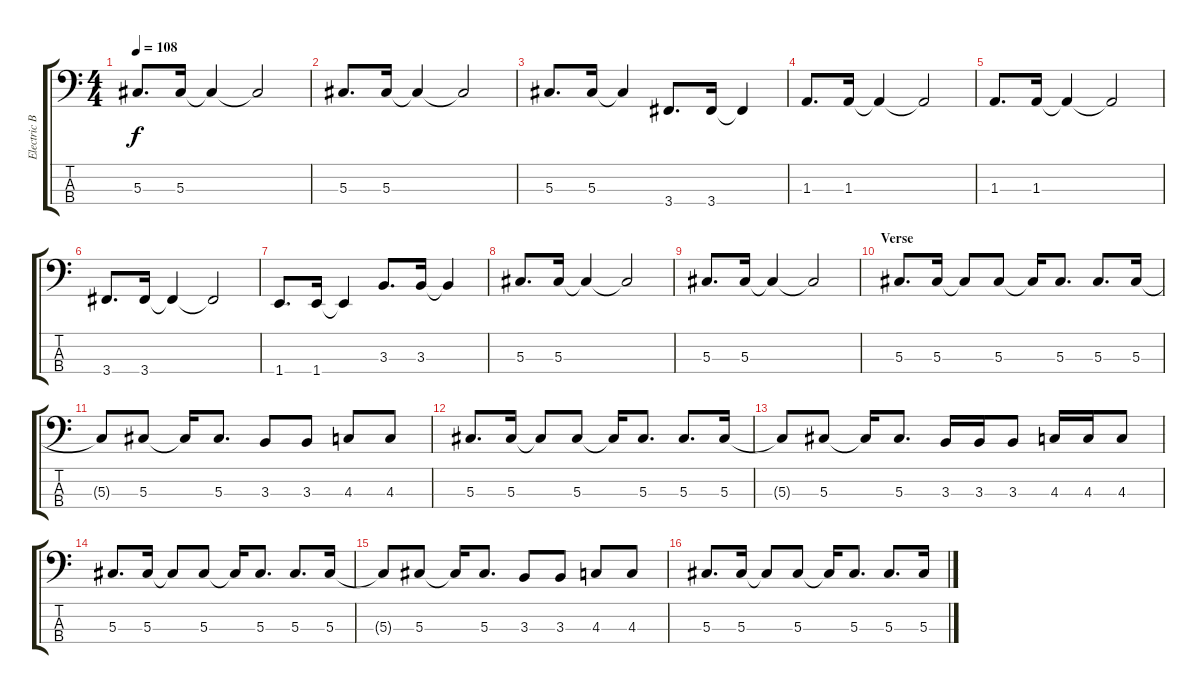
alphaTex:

\track ("Electric Bass" "Electric B") {instrument electricbassfinger}
\staff {score tabs}
\tuning (Gb2 Db2 Ab1 Eb1) {hide}
\ts (4 4)
\tempo 108
\clef f4
\ks c
5.3.8{d dy f} 5.3.16 5.3{t}.4 5.3{t}.2 |
5.3.8{d} 5.3.16 5.3{t}.4 5.3{t}.2 |
5.3.8{d} 5.3.16 5.3{t}.4 3.4.8{d} 3.4.16 3.4{t}.4 |
1.3.8{d} 1.3.16 1.3{t}.4 1.3{t}.2 |
1.3.8{d} 1.3.16 1.3{t}.4 1.3{t}.2 |
3.4.8{d} 3.4.16 3.4{t}.4 3.4{t}.2 |
1.4.8{d} 1.4.16 1.4{t}.4 3.3.8{d} 3.3.16 3.3{t}.4 |
5.3.8{d} 5.3.16 5.3{t}.4 5.3{t}.2 |
5.3.8{d} 5.3.16 5.3{t}.4 5.3{t}.2 |
\section ("" "Verse")
5.3.8{d} 5.3.16 5.3{t}.8 5.3.8 5.3{t}.16 5.3.8{d} 5.3.8{d} 5.3.16 |
5.3{t}.8 5.3.8 5.3{t}.16 5.3.8{d} 3.3.8 3.3.8 4.3.8 4.3.8 |
5.3.8{d} 5.3.16 5.3{t}.8 5.3.8 5.3{t}.16 5.3.8{d} 5.3.8{d} 5.3.16 |
5.3{t}.8 5.3.8 5.3{t}.16 5.3.8{d} 3.3.16 3.3.16 3.3.8 4.3.16 4.3.16 4.3.8 |
5.3.8{d} 5.3.16 5.3{t}.8 5.3.8 5.3{t}.16 5.3.8{d} 5.3.8{d} 5.3.16 |
5.3{t}.8 5.3.8 5.3{t}.16 5.3.8{d} 3.3.8 3.3.8 4.3.8 4.3.8 |
5.3.8{d} 5.3.16 5.3{t}.8 5.3.8 5.3{t}.16 5.3.8{d} 5.3.8{d} 5.3.16
